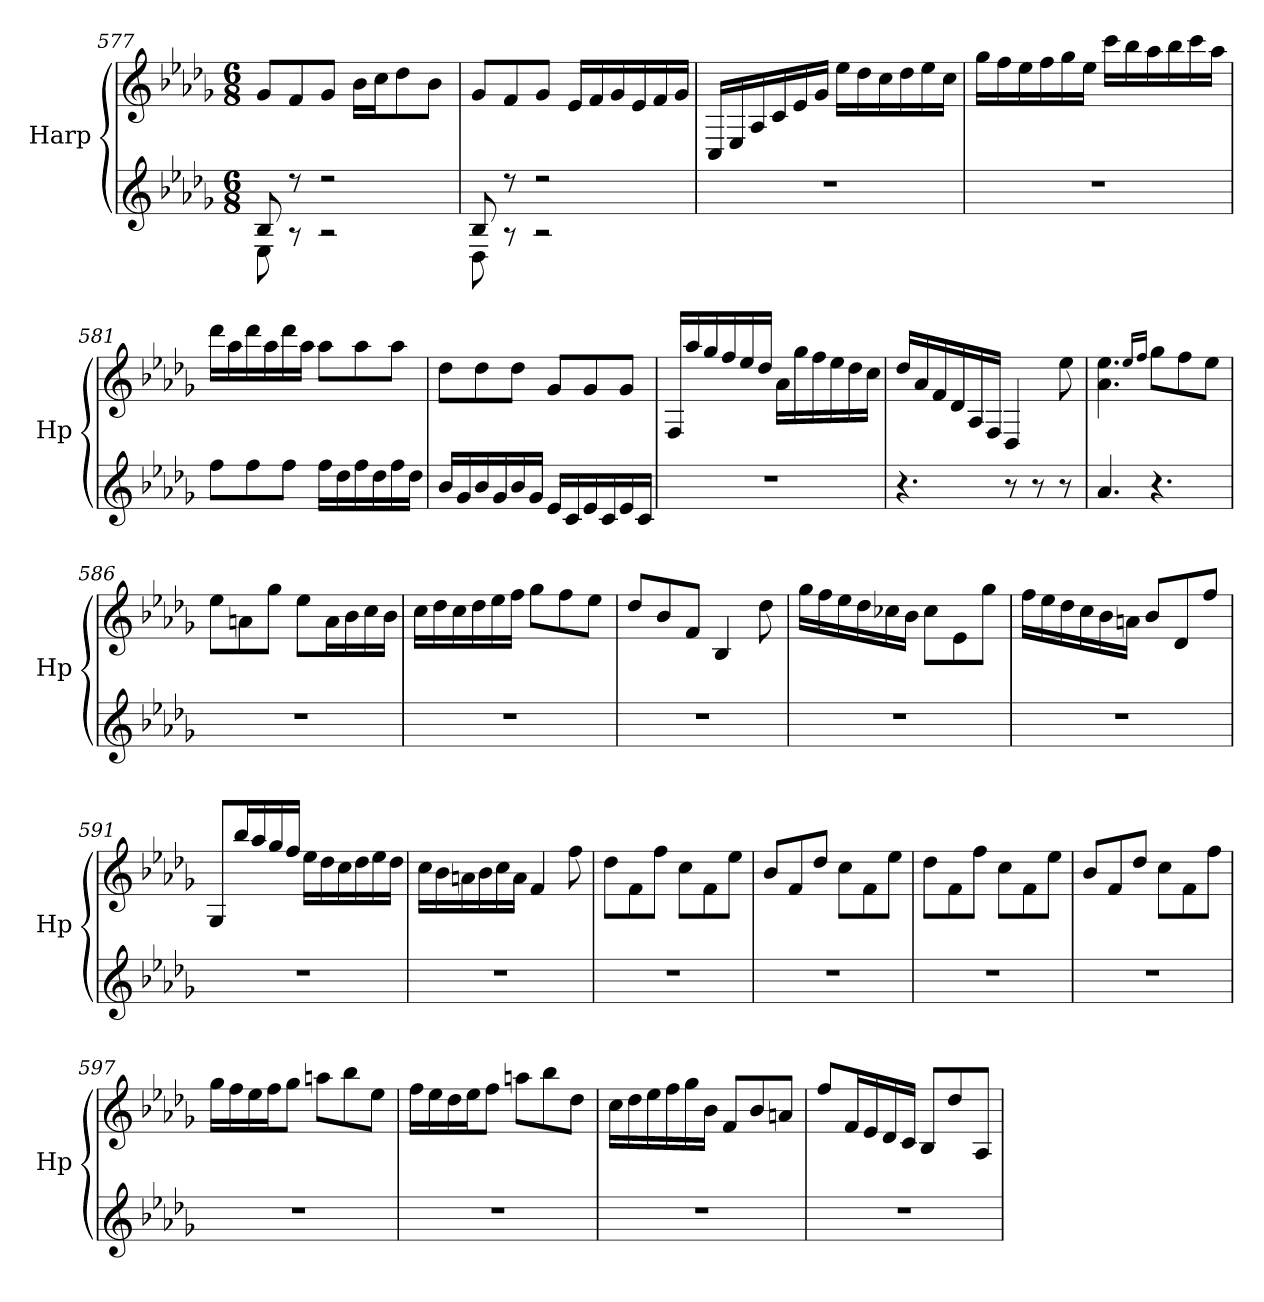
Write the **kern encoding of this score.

**kern	**kern
*part1	*part1
*staff2	*staff1
*I"Harp	*
*I'Hp	*
*clefG2	*clefG2
*k[b-e-a-d-g-]	*k[b-e-a-d-g-]
*M6/8	*M6/8
=577	=577
*^	*
8B-/	8E-\	8g-/L
8r	8rA	8f/
2r	2rA	8g-/J
.	.	16b-\LL
.	.	16cc\J
.	.	8dd-\
.	.	8b-\J
=578	=578	=578
8B-/	8D-\	8g-/L
8r	8rA	8f/
2r	2rA	8g-/J
.	.	16e-/LL
.	.	16f/
.	.	16g-/
.	.	16e-/
.	.	16f/
.	.	16g-/JJ
*v	*v	*
!!LO:LB:g=z
=579	=579
2.r	16C/LL
.	16E-/
.	16A-/
.	16c/
.	16e-/
.	16g-/JJ
.	16ee-\LL
.	16dd-\
.	16cc\
.	16dd-\
.	16ee-\
.	16cc\JJ
=580	=580
2.r	16gg-\LL
.	16ff\
.	16ee-\
.	16ff\
.	16gg-\
.	16ee-\JJ
.	16ccc\LL
.	16bb-\
.	16aa-\
.	16bb-\
.	16ccc\
.	16aa-\JJ
=581	=581
8ff\L	16ddd-\LL
.	16aa-\
8ff\	16ddd-\
.	16aa-\
8ff\J	16ddd-\
.	16aa-\JJ
16ff\LL	8aa-\L
16dd-\	.
16ff\	8aa-\
16dd-\	.
16ff\	8aa-\J
16dd-\JJ	.
!!LO:LB:g=z
=582	=582
16b-/LL	8dd-\L
16g-/	.
16b-/	8dd-\
16g-/	.
16b-/	8dd-\J
16g-/JJ	.
16e-/LL	8g-/L
16c/	.
16e-/	8g-/
16c/	.
16e-/	8g-/J
16c/JJ	.
=583	=583
2.r	16F/LL
.	16aa-/
.	16gg-/
.	16ff/
.	16ee-/
.	16dd-/JJ
.	16a-\LL
.	16gg-\
.	16ff\
.	16ee-\
.	16dd-\
.	16cc\JJ
=584	=584
4.r	16dd-/LL
.	16a-/
.	16f/
.	16d-/
.	16A-/
.	16F/JJ
8r	4D-/
8r	.
8r	8ee-\
=585	=585
4.a-/	4.a-\ 4.ee-\
.	16qee-/LL
.	16qff/JJ
4.r	8gg-\L
.	8ff\
.	8ee-\J
!!LO:LB:g=z
=586	=586
2.r	8ee-\L
.	8an\
.	8gg-\J
.	8ee-\L
.	16a\L
.	16b-\
.	16cc\
.	16b-\JJ
=587	=587
2.r	16cc\LL
.	16dd-\
.	16cc\
.	16dd-\
.	16ee-\
.	16ff\JJ
.	8gg-\L
.	8ff\
.	8ee-\J
=588	=588
2.r	8dd-/L
.	8b-/
.	8f/J
.	4B-/
.	8dd-\
=589	=589
2.r	16gg-\LL
.	16ff\
.	16ee-\
.	16dd-\
.	16cc-X\
.	16b-\JJ
.	8cc-\L
.	8e-\
.	8gg-\J
=590	=590
2.r	16ff\LL
.	16ee-\
.	16dd-\
.	16cc\
.	16b-\
.	16an\JJ
.	8b-/L
.	8d-/
.	8ff/J
!!LO:LB:g=z
=591	=591
2.r	8G-/L
.	16bb-/L
.	16aa-/
.	16gg-/
.	16ff/JJ
.	16ee-\LL
.	16dd-\
.	16cc\
.	16dd-\
.	16ee-\
.	16dd-\JJ
=592	=592
2.r	16cc\LL
.	16b-\
.	16an\
.	16b-\
.	16cc\
.	16a\JJ
.	4f/
.	8ff\
=593	=593
2.r	8dd-\L
.	8f\
.	8ff\J
.	8cc\L
.	8f\
.	8ee-\J
=594	=594
2.r	8b-/L
.	8f/
.	8dd-/J
.	8cc\L
.	8f\
.	8ee-\J
=595	=595
2.r	8dd-\L
.	8f\
.	8ff\J
.	8cc\L
.	8f\
.	8ee-\J
!!LO:LB:g=z
=596	=596
2.r	8b-/L
.	8f/
.	8dd-/J
.	8cc\L
.	8f\
.	8ff\J
=597	=597
2.r	16gg-\LL
.	16ff\
.	16ee-\
.	16ff\J
.	8gg-\J
.	8aan\L
.	8bb-\
.	8ee-\J
=598	=598
2.r	16ff\LL
.	16ee-\
.	16dd-\
.	16ee-\J
.	8ff\J
.	8aan\L
.	8bb-\
.	8dd-\J
=599	=599
2.r	16cc\LL
.	16dd-\
.	16ee-\
.	16ff\
.	16gg-\
.	16b-\JJ
.	8f/L
.	8b-/
.	8an/J
=600	=600
2.r	8ff/L
.	16f/L
.	16e-/
.	16d-/
.	16c/JJ
.	8B-/L
.	8dd-/
.	8A-/J
=	=
*-	*-
